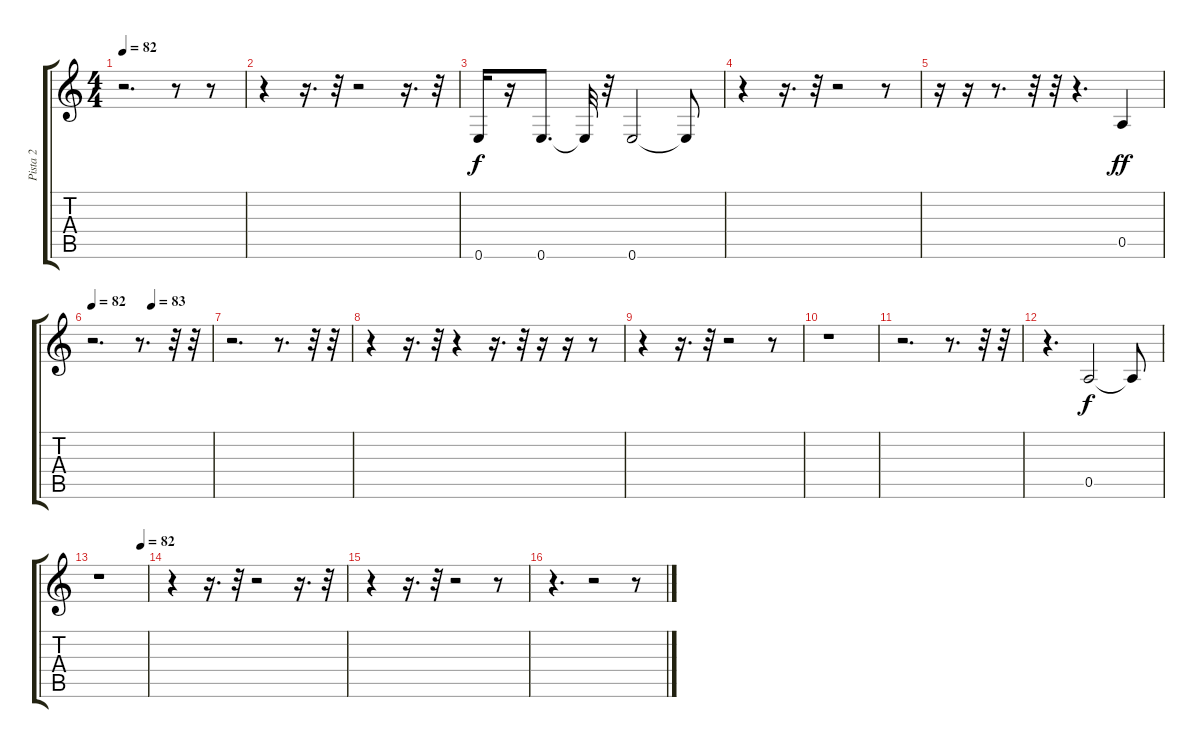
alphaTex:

\track ("Pista 2" "Pista 2") {instrument electricbassfinger}
\staff {score tabs}
\tuning (E4 B3 G3 D3 A2 E2) {hide}
\ts (4 4)
\tempo 82
\clef g2
\ks c
r.2{d dy f} r.8 r.8 |
r.4 r.16{d} r.32 r.2 r.16{d} r.32 |
0.6.16 r.16 0.6.8{d} 0.6{t}.32 r.32 0.6.2 0.6{t}.8 |
r.4 r.16{d} r.32 r.2 r.8 |
r.16 r.16 r.8{d} r.32 r.32 r.4{d} 0.5.4{dy ff} |
\tempo 82
\tempo (83 0.5)
r.2{d} r.8{d} r.32 r.32 |
r.2{d} r.8{d} r.32 r.32 |
r.4 r.16{d} r.32 r.4 r.16{d} r.32 r.16 r.16 r.8 |
r.4 r.16{d} r.32 r.2 r.8 |
r.1 |
r.2{d} r.8{d} r.32 r.32 |
r.4{d} 0.5.2{dy f} 0.5{t}.8 |
\tempo (82 0.875)
r.1 |
r.4 r.16{d} r.32 r.2 r.16{d} r.32 |
r.4 r.16{d} r.32 r.2 r.8 |
r.4{d} r.2 r.8
